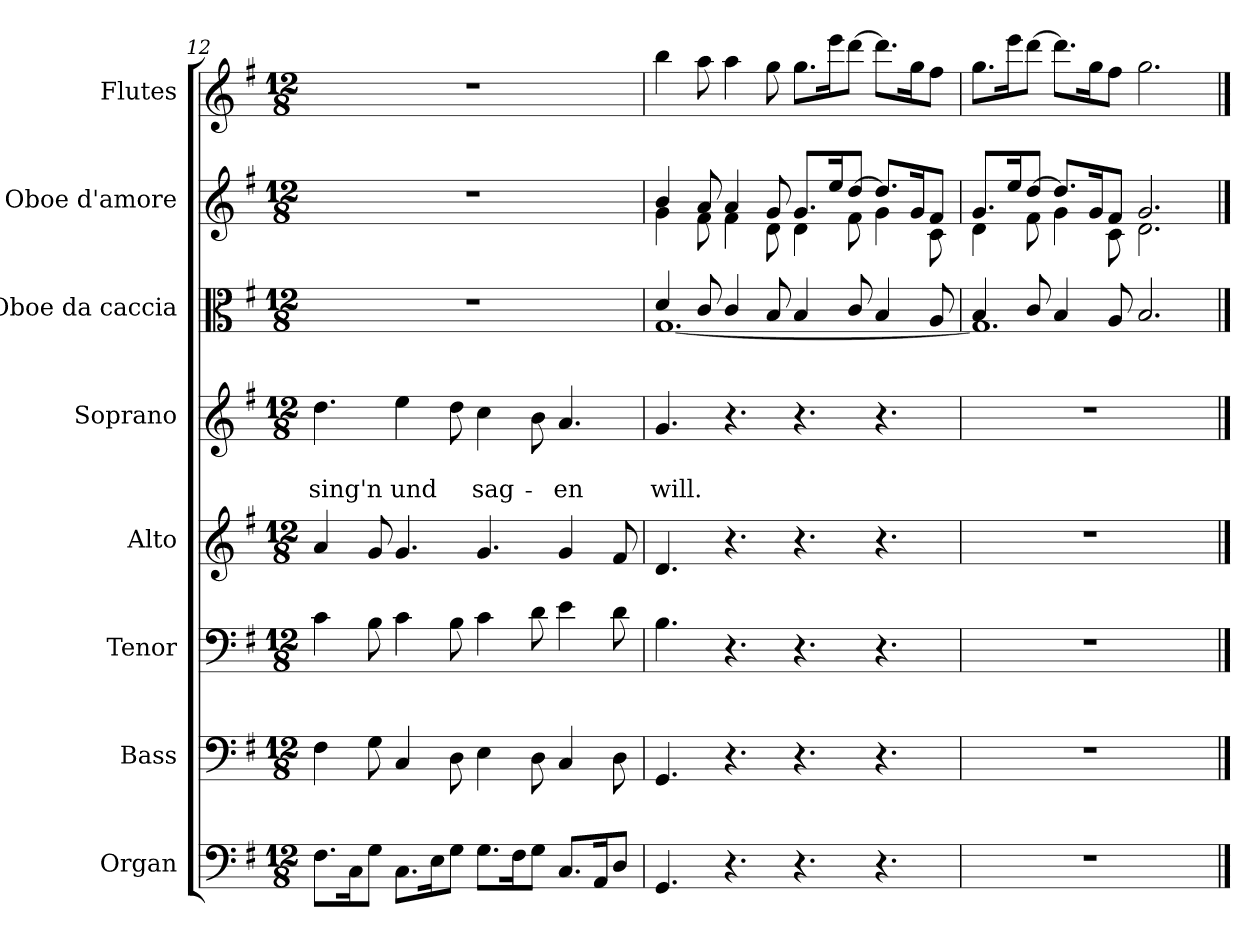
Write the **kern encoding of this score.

**kern	**kern	**kern	**kern	**kern	**text	**text	**kern	**kern	**kern
*part8	*part7	*part6	*part5	*part4	*part4	*part4	*part3	*part2	*part1
*staff8	*staff7	*staff6	*staff5	*staff4	*staff4	*staff4	*staff3	*staff2	*staff1
*I"Organ	*I"Bass	*I"Tenor	*I"Alto	*I"Soprano	*	*	*I"Oboe da caccia	*I"Oboe d'amore	*I"Flutes
!!LO:PB:g=z
*clefF4	*clefF4	*clefF4	*clefG2	*clefG2	*	*	*clefC3	*clefG2	*clefG2
*k[f#]	*k[f#]	*k[f#]	*k[f#]	*k[f#]	*	*	*k[f#]	*k[f#]	*k[f#]
*G:	*G:	*G:	*G:	*G:	*	*	*G:	*G:	*G:
*M12/8	*M12/8	*M12/8	*M12/8	*M12/8	*	*	*M12/8	*M12/8	*M12/8
=12	=12	=12	=12	=12	=12	=12	=12	=12	=12
8.F#\L	4F#\	4c\	4a/	4.dd\	.	sing'n	1.r	1.r	1.r
16C\K	.	.	.	.	.	.	.	.	.
8G\J	8G\	8B\	8g/	.	.	.	.	.	.
8.C\L	4C/	4c\	4.g/	4ee\	.	und	.	.	.
16E\K	.	.	.	.	.	.	.	.	.
8G\J	8D\	8B\	.	8dd\	.	.	.	.	.
8.G\L	4E\	4c\	4.g/	4cc\	.	sag-	.	.	.
16F#\K	.	.	.	.	.	.	.	.	.
8G\J	8D\	8d\	.	8b\	.	.	.	.	.
8.C/L	4C/	4e\	4g/	4.a/	.	-en	.	.	.
16AA/K	.	.	.	.	.	.	.	.	.
8D/J	8D\	8d\	8f#/	.	.	.	.	.	.
=13	=13	=13	=13	=13	=13	=13	=13	=13	=13
*	*	*	*	*	*	*	*^	*^	*
4.GG/	4.GG/	4.B\	4.d/	4.g/	.	will.	4d/	[1.G	4b/	4g\	4bb\
.	.	.	.	.	.	.	8c/	.	8a/	8f#\	8aa\
4.r	4.r	4.r	4.r	4.r	.	.	4c/	.	4a/	4f#\	4aa\
.	.	.	.	.	.	.	8B/	.	8g/	8d\	8gg\
4.r	4.r	4.r	4.r	4.r	.	.	4B/	.	8.g/L	4d\	8.gg\L
.	.	.	.	.	.	.	.	.	16ee/K	.	16eee\K
.	.	.	.	.	.	.	8c/	.	[8dd/J	8f#\	[8ddd\J
4.r	4.r	4.r	4.r	4.r	.	.	4B/	.	8.dd/L]	4g\	8.ddd\L]
.	.	.	.	.	.	.	.	.	16g/K	.	16gg\K
.	.	.	.	.	.	.	8A/	.	8f#/J	8c\	8ff#\J
=14	=14	=14	=14	=14	=14	=14	=14	=14	=14	=14	=14
1.r	1.r	1.r	1.r	1.r	.	.	4B/	1.G]	8.g/L	4d\	8.gg\L
.	.	.	.	.	.	.	.	.	16ee/K	.	16eee\K
.	.	.	.	.	.	.	8c/	.	[8dd/J	8f#\	[8ddd\J
.	.	.	.	.	.	.	4B/	.	8.dd/L]	4g\	8.ddd\L]
.	.	.	.	.	.	.	.	.	16g/K	.	16gg\K
.	.	.	.	.	.	.	8A/	.	8f#/J	8c\	8ff#\J
.	.	.	.	.	.	.	2.B/	.	2.g/	2.d\	2.gg\
*	*	*	*	*	*	*	*v	*v	*	*	*
*	*	*	*	*	*	*	*	*v	*v	*
==	==	==	==	==	==	==	==	==	==
*-	*-	*-	*-	*-	*-	*-	*-	*-	*-
